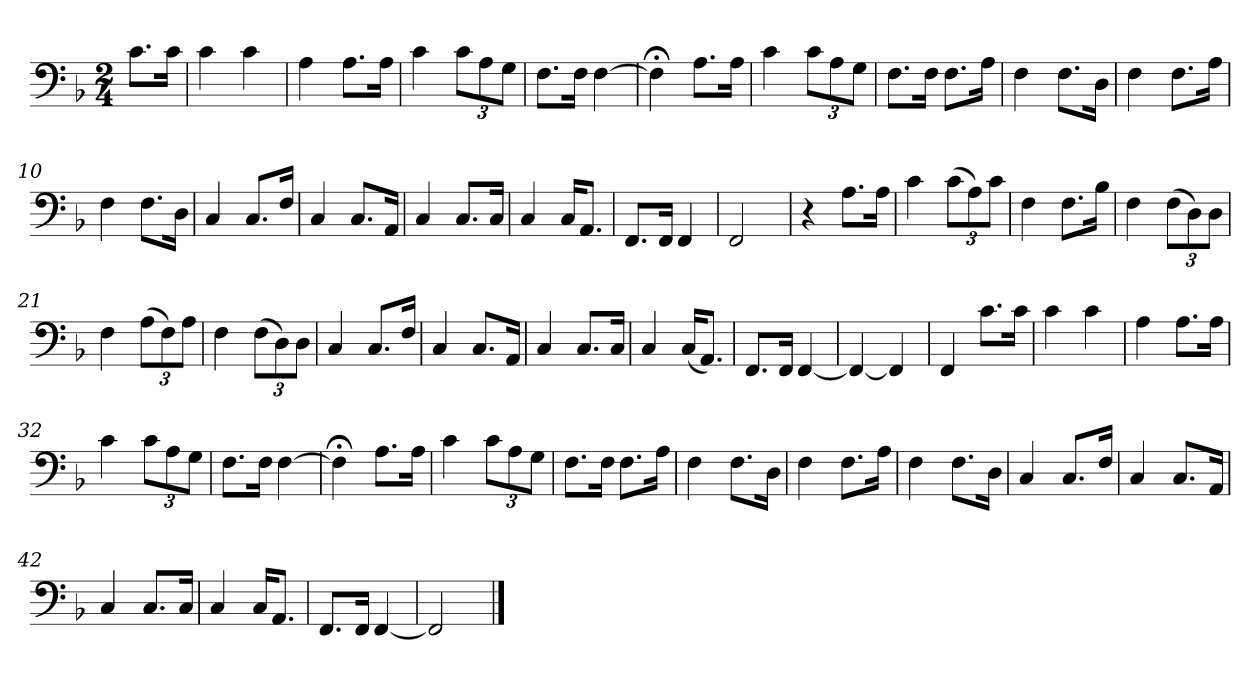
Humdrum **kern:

**kern
*part1
*staff1
*clefF4
*k[b-]
*M2/4
=
8.c\L
16c\Jk
=1
4c\
4c\
=2
4A\
8.A\L
16A\Jk
=3
4c\
12c\L
12A\
12G\J
=4
8.F\L
16F\Jk
[4F\
=5
4F;<\]
8.A\L
16A\Jk
=6
4c\
12c\L
12A\
12G\J
=7
8.F\L
16F\Jk
8.F\L
16A\Jk
=8
4F\
8.F\L
16D\Jk
=9
4F\
8.F\L
16A\Jk
=10
4F\
8.F\L
16D\Jk
=11
4C/
8.C/L
16F/Jk
=12
4C/
8.C/L
16AA/Jk
=13
4C/
8.C/L
16C/Jk
=14
4C/
16C/KL
8.AA/J
=15
8.FF/L
16FF/Jk
4FF/
=16
2FF/
=17
4r
8.A\L
16A\Jk
=18
4c\
(12c\L
12A\)
12c\J
=19
4F\
8.F\L
16B-\Jk
=20
4F\
(12F\L
12D\)
12D\J
=21
4F\
(12A\L
12F\)
12A\J
=22
4F\
(12F\L
12D\)
12D\J
=23
4C/
8.C/L
16F/Jk
=24
4C/
8.C/L
16AA/Jk
=25
4C/
8.C/L
16C/Jk
=26
4C/
(16C/KL
8.AA/J)
=27
8.FF/L
16FF/Jk
[4FF/
=28
4FF/_
4FF/]
=29
4FF/
8.c\L
16c\Jk
=30
4c\
4c\
=31
4A\
8.A\L
16A\Jk
=32
4c\
12c\L
12A\
12G\J
=33
8.F\L
16F\Jk
[4F\
=34
4F;<\]
8.A\L
16A\Jk
=35
4c\
12c\L
12A\
12G\J
=36
8.F\L
16F\Jk
8.F\L
16A\Jk
=37
4F\
8.F\L
16D\Jk
=38
4F\
8.F\L
16A\Jk
=39
4F\
8.F\L
16D\Jk
=40
4C/
8.C/L
16F/Jk
=41
4C/
8.C/L
16AA/Jk
=42
4C/
8.C/L
16C/Jk
=43
4C/
16C/KL
8.AA/J
=44
8.FF/L
16FF/Jk
[4FF/
=45
2FF/]
==
*-
